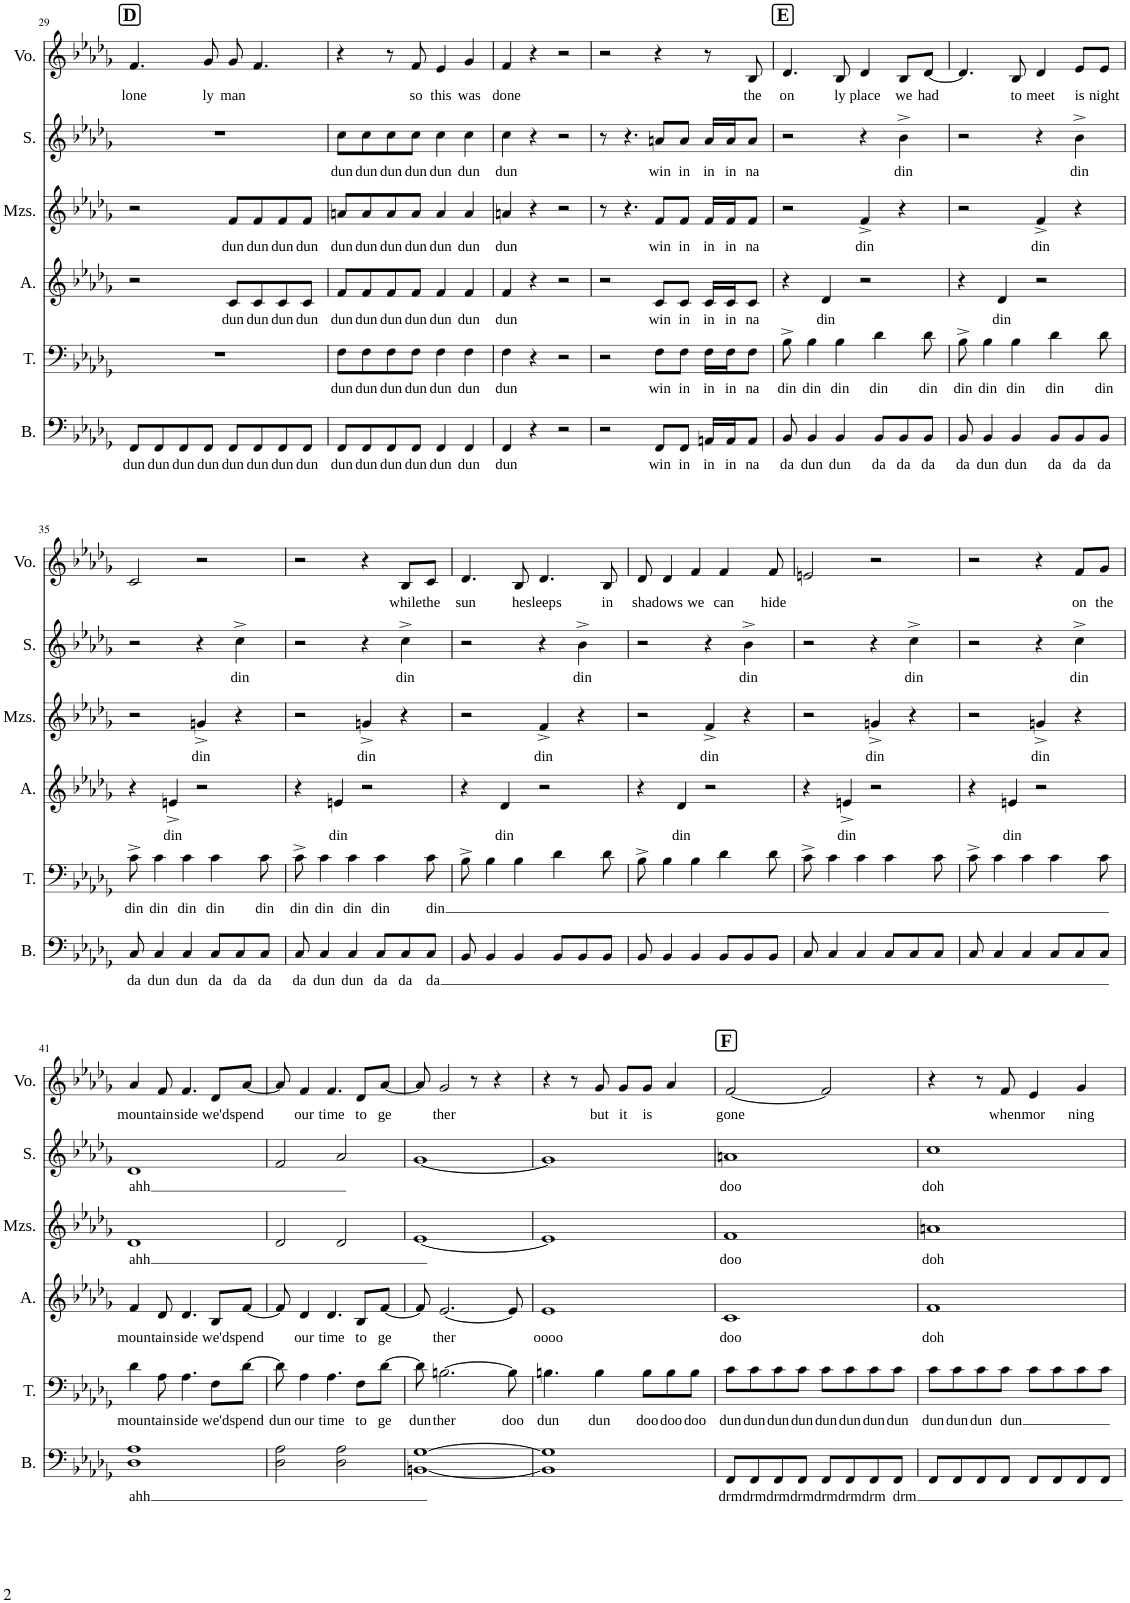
**kern	**text	**kern	**text	**kern	**text	**kern	**text	**kern	**text	**kern	**text
*part6	*part6	*part5	*part5	*part4	*part4	*part3	*part3	*part2	*part2	*part1	*part1
*staff6	*staff6	*staff5	*staff5	*staff4	*staff4	*staff3	*staff3	*staff2	*staff2	*staff1	*staff1
*I"Bass	*	*I"Tenor	*	*I"Alto	*	*I"Mezzosoprano	*	*I"Soprano	*	*I"Voice	*
*I'B.	*	*I'T.	*	*I'A.	*	*I'Mzs.	*	*I'S.	*	*I'Vo.	*
!!LO:PB:g=z
*clefF4	*	*clefF4	*	*clefG2	*	*clefG2	*	*clefG2	*	*clefG2	*
*k[b-e-a-d-g-]	*	*k[b-e-a-d-g-]	*	*k[b-e-a-d-g-]	*	*k[b-e-a-d-g-]	*	*k[b-e-a-d-g-]	*	*k[b-e-a-d-g-]	*
*M4/4	*	*M4/4	*	*M4/4	*	*M4/4	*	*M4/4	*	*M4/4	*
=29	=29	=29	=29	=29	=29	=29	=29	=29	=29	=29	=29
!	!	!	!	!	!	!	!	!	!	!LO:TX:a:B:t=D	!
!	!LO:LY:b	!	!	!	!	!	!	!	!	!	!LO:LY:b
8FF/L	dun	1r	.	2r	.	2r	.	1r	.	4.f/	lone
!	!LO:LY:b	!	!	!	!	!	!	!	!	!	!
8FF/	dun	.	.	.	.	.	.	.	.	.	.
!	!LO:LY:b	!	!	!	!	!	!	!	!	!	!
8FF/	dun	.	.	.	.	.	.	.	.	.	.
!	!LO:LY:b	!	!	!	!	!	!	!	!	!	!LO:LY:b
8FF/J	dun	.	.	.	.	.	.	.	.	8g-/	ly
!	!LO:LY:b	!	!	!	!LO:LY:b	!	!LO:LY:b	!	!	!	!LO:LY:b
8FF/L	dun	.	.	8c/L	dun	8f/L	dun	.	.	8g-/	man
!	!LO:LY:b	!	!	!	!LO:LY:b	!	!LO:LY:b	!	!	!	!
8FF/	dun	.	.	8c/	dun	8f/	dun	.	.	4.f/	.
!	!LO:LY:b	!	!	!	!LO:LY:b	!	!LO:LY:b	!	!	!	!
8FF/	dun	.	.	8c/	dun	8f/	dun	.	.	.	.
!	!LO:LY:b	!	!	!	!LO:LY:b	!	!LO:LY:b	!	!	!	!
8FF/J	dun	.	.	8c/J	dun	8f/J	dun	.	.	.	.
=30	=30	=30	=30	=30	=30	=30	=30	=30	=30	=30	=30
!	!LO:LY:b	!	!LO:LY:b	!	!LO:LY:b	!	!LO:LY:b	!	!LO:LY:b	!	!
8FF/L	dun	8F\L	dun	8f/L	dun	8an/L	dun	8cc\L	dun	4r	.
!	!LO:LY:b	!	!LO:LY:b	!	!LO:LY:b	!	!LO:LY:b	!	!LO:LY:b	!	!
8FF/	dun	8F\	dun	8f/	dun	8a/	dun	8cc\	dun	.	.
!	!LO:LY:b	!	!LO:LY:b	!	!LO:LY:b	!	!LO:LY:b	!	!LO:LY:b	!	!
8FF/	dun	8F\	dun	8f/	dun	8a/	dun	8cc\	dun	8r	.
!	!LO:LY:b	!	!LO:LY:b	!	!LO:LY:b	!	!LO:LY:b	!	!LO:LY:b	!	!LO:LY:b
8FF/J	dun	8F\J	dun	8f/J	dun	8a/J	dun	8cc\J	dun	8f/	so
!	!LO:LY:b	!	!LO:LY:b	!	!LO:LY:b	!	!LO:LY:b	!	!LO:LY:b	!	!LO:LY:b
4FF/	dun	4F\	dun	4f/	dun	4a/	dun	4cc\	dun	4e-/	this
!	!LO:LY:b	!	!LO:LY:b	!	!LO:LY:b	!	!LO:LY:b	!	!LO:LY:b	!	!LO:LY:b
4FF/	dun	4F\	dun	4f/	dun	4a/	dun	4cc\	dun	4g-/	was
=31	=31	=31	=31	=31	=31	=31	=31	=31	=31	=31	=31
!	!LO:LY:b	!	!LO:LY:b	!	!LO:LY:b	!	!LO:LY:b	!	!LO:LY:b	!	!LO:LY:b
4FF/	dun	4F\	dun	4f/	dun	4an/	dun	4cc\	dun	4f/	done
4r	.	4r	.	4r	.	4r	.	4r	.	4r	.
2r	.	2r	.	2r	.	2r	.	2r	.	2r	.
=32	=32	=32	=32	=32	=32	=32	=32	=32	=32	=32	=32
2r	.	2r	.	2r	.	8r	.	8r	.	2r	.
.	.	.	.	.	.	4.r	.	4.r	.	.	.
!	!LO:LY:b	!	!LO:LY:b	!	!LO:LY:b	!	!LO:LY:b	!	!LO:LY:b	!	!
8FF/L	win	8F\L	win	8c/L	win	8f/L	win	8an/L	win	4r	.
!	!LO:LY:b	!	!LO:LY:b	!	!LO:LY:b	!	!LO:LY:b	!	!LO:LY:b	!	!
8FF/J	in	8F\J	in	8c/J	in	8f/J	in	8a/J	in	.	.
!	!LO:LY:b	!	!LO:LY:b	!	!LO:LY:b	!	!LO:LY:b	!	!LO:LY:b	!	!
16AAn/LL	in	16F\LL	in	16c/LL	in	16f/LL	in	16a/LL	in	8r	.
!	!LO:LY:b	!	!LO:LY:b	!	!LO:LY:b	!	!LO:LY:b	!	!LO:LY:b	!	!
16AA/J	in	16F\J	in	16c/J	in	16f/J	in	16a/J	in	.	.
!	!LO:LY:b	!	!LO:LY:b	!	!LO:LY:b	!	!LO:LY:b	!	!LO:LY:b	!	!LO:LY:b
8AA/J	na	8F\J	na	8c/J	na	8f/J	na	8a/J	na	8B-/	the
=33	=33	=33	=33	=33	=33	=33	=33	=33	=33	=33	=33
!	!	!	!	!	!	!	!	!	!	!LO:TX:a:B:t=E	!
!	!LO:LY:b	!	!LO:LY:b	!	!	!	!	!	!	!	!LO:LY:b
8BB-/	da	8B-^\	din	4r	.	2r	.	2r	.	4.d-/	on
!	!LO:LY:b	!	!LO:LY:b	!	!	!	!	!	!	!	!
4BB-/	dun	4B-\	din	.	.	.	.	.	.	.	.
!	!	!	!	!	!LO:LY:b	!	!	!	!	!	!
.	.	.	.	4d-/	din	.	.	.	.	.	.
!	!LO:LY:b	!	!LO:LY:b	!	!	!	!	!	!	!	!LO:LY:b
4BB-/	dun	4B-\	din	.	.	.	.	.	.	8B-/	ly
!	!	!	!	!	!	!	!LO:LY:b	!	!	!	!LO:LY:b
.	.	.	.	2r	.	4f^/	din	4r	.	4d-/	place
!	!LO:LY:b	!	!LO:LY:b	!	!	!	!	!	!	!	!
8BB-/L	da	4d-\	din	.	.	.	.	.	.	.	.
!	!LO:LY:b	!	!	!	!	!	!	!	!LO:LY:b	!	!LO:LY:b
8BB-/	da	.	.	.	.	4r	.	4b-^\	din	8B-/L	we
!	!LO:LY:b	!	!LO:LY:b	!	!	!	!	!	!	!	!LO:LY:b
8BB-/J	da	8d-\	din	.	.	.	.	.	.	[8d-/J	had
=34	=34	=34	=34	=34	=34	=34	=34	=34	=34	=34	=34
!	!LO:LY:b	!	!LO:LY:b	!	!	!	!	!	!	!	!
8BB-/	da	8B-^\	din	4r	.	2r	.	2r	.	4.d-/]	.
!	!LO:LY:b	!	!LO:LY:b	!	!	!	!	!	!	!	!
4BB-/	dun	4B-\	din	.	.	.	.	.	.	.	.
!	!	!	!	!	!LO:LY:b	!	!	!	!	!	!
.	.	.	.	4d-/	din	.	.	.	.	.	.
!	!LO:LY:b	!	!LO:LY:b	!	!	!	!	!	!	!	!LO:LY:b
4BB-/	dun	4B-\	din	.	.	.	.	.	.	8B-/	to
!	!	!	!	!	!	!	!LO:LY:b	!	!	!	!LO:LY:b
.	.	.	.	2r	.	4f^/	din	4r	.	4d-/	meet
!	!LO:LY:b	!	!LO:LY:b	!	!	!	!	!	!	!	!
8BB-/L	da	4d-\	din	.	.	.	.	.	.	.	.
!	!LO:LY:b	!	!	!	!	!	!	!	!LO:LY:b	!	!LO:LY:b
8BB-/	da	.	.	.	.	4r	.	4b-^\	din	8e-/L	is
!	!LO:LY:b	!	!LO:LY:b	!	!	!	!	!	!	!	!LO:LY:b
8BB-/J	da	8d-\	din	.	.	.	.	.	.	8e-/J	night
!!LO:LB:g=z
=35	=35	=35	=35	=35	=35	=35	=35	=35	=35	=35	=35
!	!LO:LY:b	!	!LO:LY:b	!	!	!	!	!	!	!	!
8C/	da	8c^\	din	4r	.	2r	.	2r	.	2c/	.
!	!LO:LY:b	!	!LO:LY:b	!	!	!	!	!	!	!	!
4C/	dun	4c\	din	.	.	.	.	.	.	.	.
!	!	!	!	!	!LO:LY:b	!	!	!	!	!	!
.	.	.	.	4en^/	din	.	.	.	.	.	.
!	!LO:LY:b	!	!LO:LY:b	!	!	!	!	!	!	!	!
4C/	dun	4c\	din	.	.	.	.	.	.	.	.
!	!	!	!	!	!	!	!LO:LY:b	!	!	!	!
.	.	.	.	2r	.	4gn^/	din	4r	.	2r	.
!	!LO:LY:b	!	!LO:LY:b	!	!	!	!	!	!	!	!
8C/L	da	4c\	din	.	.	.	.	.	.	.	.
!	!LO:LY:b	!	!	!	!	!	!	!	!LO:LY:b	!	!
8C/	da	.	.	.	.	4r	.	4cc^\	din	.	.
!	!LO:LY:b	!	!LO:LY:b	!	!	!	!	!	!	!	!
8C/J	da	8c\	din	.	.	.	.	.	.	.	.
=36	=36	=36	=36	=36	=36	=36	=36	=36	=36	=36	=36
!	!LO:LY:b	!	!LO:LY:b	!	!	!	!	!	!	!	!
8C/	da	8c^\	din	4r	.	2r	.	2r	.	2r	.
!	!LO:LY:b	!	!LO:LY:b	!	!	!	!	!	!	!	!
4C/	dun	4c\	din	.	.	.	.	.	.	.	.
!	!	!	!	!	!LO:LY:b	!	!	!	!	!	!
.	.	.	.	4en/	din	.	.	.	.	.	.
!	!LO:LY:b	!	!LO:LY:b	!	!	!	!	!	!	!	!
4C/	dun	4c\	din	.	.	.	.	.	.	.	.
!	!	!	!	!	!	!	!LO:LY:b	!	!	!	!
.	.	.	.	2r	.	4gn^/	din	4r	.	4r	.
!	!LO:LY:b	!	!LO:LY:b	!	!	!	!	!	!	!	!
8C/L	da	4c\	din	.	.	.	.	.	.	.	.
!	!LO:LY:b	!	!	!	!	!	!	!	!LO:LY:b	!	!LO:LY:b
8C/	da	.	.	.	.	4r	.	4cc^\	din	8B-/L	while
!	!LO:LY:b	!	!LO:LY:b	!	!	!	!	!	!	!	!LO:LY:b
8C/J	da	8c\	din	.	.	.	.	.	.	8c/J	the
=37	=37	=37	=37	=37	=37	=37	=37	=37	=37	=37	=37
!	!	!	!	!	!	!	!	!	!	!	!LO:LY:b
8BB-/	.	8B-^\	.	4r	.	2r	.	2r	.	4.d-/	sun
4BB-/	.	4B-\	.	.	.	.	.	.	.	.	.
!	!	!	!	!	!LO:LY:b	!	!	!	!	!	!
.	.	.	.	4d-/	din	.	.	.	.	.	.
!	!	!	!	!	!	!	!	!	!	!	!LO:LY:b
4BB-/	.	4B-\	.	.	.	.	.	.	.	8B-/	he
!	!	!	!	!	!	!	!LO:LY:b	!	!	!	!LO:LY:b
.	.	.	.	2r	.	4f^/	din	4r	.	4.d-/	sleeps
8BB-/L	.	4d-\	.	.	.	.	.	.	.	.	.
!	!	!	!	!	!	!	!	!	!LO:LY:b	!	!
8BB-/	.	.	.	.	.	4r	.	4b-^\	din	.	.
!	!	!	!	!	!	!	!	!	!	!	!LO:LY:b
8BB-/J	.	8d-\	.	.	.	.	.	.	.	8B-/	in
=38	=38	=38	=38	=38	=38	=38	=38	=38	=38	=38	=38
!	!	!	!	!	!	!	!	!	!	!	!LO:LY:b
8BB-/	.	8B-^\	.	4r	.	2r	.	2r	.	8d-/	sha
!	!	!	!	!	!	!	!	!	!	!	!LO:LY:b
4BB-/	.	4B-\	.	.	.	.	.	.	.	4d-/	dows
!	!	!	!	!	!LO:LY:b	!	!	!	!	!	!
.	.	.	.	4d-/	din	.	.	.	.	.	.
!	!	!	!	!	!	!	!	!	!	!	!LO:LY:b
4BB-/	.	4B-\	.	.	.	.	.	.	.	4f/	we
!	!	!	!	!	!	!	!LO:LY:b	!	!	!	!
.	.	.	.	2r	.	4f^/	din	4r	.	.	.
!	!	!	!	!	!	!	!	!	!	!	!LO:LY:b
8BB-/L	.	4d-\	.	.	.	.	.	.	.	4f/	can
!	!	!	!	!	!	!	!	!	!LO:LY:b	!	!
8BB-/	.	.	.	.	.	4r	.	4b-^\	din	.	.
!	!	!	!	!	!	!	!	!	!	!	!LO:LY:b
8BB-/J	.	8d-\	.	.	.	.	.	.	.	8f/	hide
=39	=39	=39	=39	=39	=39	=39	=39	=39	=39	=39	=39
8C/	.	8c^\	.	4r	.	2r	.	2r	.	2en/	.
4C/	.	4c\	.	.	.	.	.	.	.	.	.
!	!	!	!	!	!LO:LY:b	!	!	!	!	!	!
.	.	.	.	4en^/	din	.	.	.	.	.	.
4C/	.	4c\	.	.	.	.	.	.	.	.	.
!	!	!	!	!	!	!	!LO:LY:b	!	!	!	!
.	.	.	.	2r	.	4gn^/	din	4r	.	2r	.
8C/L	.	4c\	.	.	.	.	.	.	.	.	.
!	!	!	!	!	!	!	!	!	!LO:LY:b	!	!
8C/	.	.	.	.	.	4r	.	4cc^\	din	.	.
8C/J	.	8c\	.	.	.	.	.	.	.	.	.
=40	=40	=40	=40	=40	=40	=40	=40	=40	=40	=40	=40
8C/	.	8c^\	.	4r	.	2r	.	2r	.	2r	.
4C/	.	4c\	.	.	.	.	.	.	.	.	.
!	!	!	!	!	!LO:LY:b	!	!	!	!	!	!
.	.	.	.	4en/	din	.	.	.	.	.	.
4C/	.	4c\	.	.	.	.	.	.	.	.	.
!	!	!	!	!	!	!	!LO:LY:b	!	!	!	!
.	.	.	.	2r	.	4gn^/	din	4r	.	4r	.
8C/L	.	4c\	.	.	.	.	.	.	.	.	.
!	!	!	!	!	!	!	!	!	!LO:LY:b	!	!LO:LY:b
8C/	.	.	.	.	.	4r	.	4cc^\	din	8f/L	on
!	!	!	!	!	!	!	!	!	!	!	!LO:LY:b
8C/J	.	8c\	.	.	.	.	.	.	.	8g-/J	the
!!LO:LB:g=z
=41	=41	=41	=41	=41	=41	=41	=41	=41	=41	=41	=41
!	!LO:LY:b	!	!LO:LY:b	!	!LO:LY:b	!	!LO:LY:b	!	!LO:LY:b	!	!LO:LY:b
1D- 1A-	ahh	4d-\	moun	4f/	moun	1d-	ahh	1d-	ahh	4a-/	moun
!	!	!	!LO:LY:b	!	!LO:LY:b	!	!	!	!	!	!LO:LY:b
.	.	8A-\	tain	8d-/	tain	.	.	.	.	8f/	tain
!	!	!	!LO:LY:b	!	!LO:LY:b	!	!	!	!	!	!LO:LY:b
.	.	4.A-\	side	4.d-/	side	.	.	.	.	4.f/	side
!	!	!	!LO:LY:b	!	!LO:LY:b	!	!	!	!	!	!LO:LY:b
.	.	8F\L	we'd	8B-/L	we'd	.	.	.	.	8d-/L	we'd
!	!	!	!LO:LY:b	!	!LO:LY:b	!	!	!	!	!	!LO:LY:b
.	.	[8d-\J	spend	[8f/J	spend	.	.	.	.	[8a-/J	spend
=42	=42	=42	=42	=42	=42	=42	=42	=42	=42	=42	=42
!	!	!	!LO:LY:b	!	!	!	!	!	!	!	!
2D-\ 2A-\	.	8d-\]	dun	8f/]	.	2d-/	.	2f/	.	8a-/]	.
!	!	!	!LO:LY:b	!	!LO:LY:b	!	!	!	!	!	!LO:LY:b
.	.	4A-\	our	4d-/	our	.	.	.	.	4f/	our
!	!	!	!LO:LY:b	!	!LO:LY:b	!	!	!	!	!	!LO:LY:b
.	.	4.A-\	time	4.d-/	time	.	.	.	.	4.f/	time
2D-\ 2A-\	.	.	.	.	.	2d-/	.	2a-/	.	.	.
!	!	!	!LO:LY:b	!	!LO:LY:b	!	!	!	!	!	!LO:LY:b
.	.	8F\L	to	8B-/L	to	.	.	.	.	8d-/L	to
!	!	!	!LO:LY:b	!	!LO:LY:b	!	!	!	!	!	!LO:LY:b
.	.	[8d-\J	ge	[8f/J	ge	.	.	.	.	[8a-/J	ge
=43	=43	=43	=43	=43	=43	=43	=43	=43	=43	=43	=43
!	!	!	!LO:LY:b	!	!	!	!	!	!	!	!
[1BBn [1G-	.	8d-\]	dun	8f/]	.	[1e-	.	[1g-	.	8a-/]	.
!	!	!	!LO:LY:b	!	!LO:LY:b	!	!	!	!	!	!LO:LY:b
.	.	[2.Bn\	ther	[2.e-/	ther	.	.	.	.	2g-/	ther
.	.	.	.	.	.	.	.	.	.	8r	.
.	.	.	.	.	.	.	.	.	.	4r	.
!	!	!	!LO:LY:b	!	!	!	!	!	!	!	!
.	.	8B\]	doo	8e-/]	.	.	.	.	.	.	.
=44	=44	=44	=44	=44	=44	=44	=44	=44	=44	=44	=44
!	!	!	!LO:LY:b	!	!LO:LY:b	!	!	!	!	!	!
1BB] 1G-]	.	4.Bn\	dun	1e-	oooo	1e-]	.	1g-]	.	4r	.
.	.	.	.	.	.	.	.	.	.	8r	.
!	!	!	!LO:LY:b	!	!	!	!	!	!	!	!LO:LY:b
.	.	4B\	dun	.	.	.	.	.	.	8g-/	but
!	!	!	!	!	!	!	!	!	!	!	!LO:LY:b
.	.	.	.	.	.	.	.	.	.	8g-/L	it
!	!	!	!LO:LY:b	!	!	!	!	!	!	!	!LO:LY:b
.	.	8B\L	doo	.	.	.	.	.	.	8g-/J	is
!	!	!	!LO:LY:b	!	!	!	!	!	!	!	!
.	.	8B\	doo	.	.	.	.	.	.	4a-/	.
!	!	!	!LO:LY:b	!	!	!	!	!	!	!	!
.	.	8B\J	doo	.	.	.	.	.	.	.	.
=45	=45	=45	=45	=45	=45	=45	=45	=45	=45	=45	=45
!	!	!	!	!	!	!	!	!	!	!LO:TX:a:B:t=F	!
!	!LO:LY:b	!	!LO:LY:b	!	!LO:LY:b	!	!LO:LY:b	!	!LO:LY:b	!	!LO:LY:b
8FF/L	drm	8c\L	dun	1c	doo	1f	doo	1an	doo	[2f/	gone
!	!LO:LY:b	!	!LO:LY:b	!	!	!	!	!	!	!	!
8FF/	drm	8c\	dun	.	.	.	.	.	.	.	.
!	!LO:LY:b	!	!LO:LY:b	!	!	!	!	!	!	!	!
8FF/	drm	8c\	dun	.	.	.	.	.	.	.	.
!	!LO:LY:b	!	!LO:LY:b	!	!	!	!	!	!	!	!
8FF/J	drm	8c\J	dun	.	.	.	.	.	.	.	.
!	!LO:LY:b	!	!LO:LY:b	!	!	!	!	!	!	!	!
8FF/L	drm	8c\L	dun	.	.	.	.	.	.	2f/]	.
!	!LO:LY:b	!	!LO:LY:b	!	!	!	!	!	!	!	!
8FF/	drm	8c\	dun	.	.	.	.	.	.	.	.
!	!LO:LY:b	!	!LO:LY:b	!	!	!	!	!	!	!	!
8FF/	drm	8c\	dun	.	.	.	.	.	.	.	.
!	!LO:LY:b	!	!LO:LY:b	!	!	!	!	!	!	!	!
8FF/J	drm	8c\J	dun	.	.	.	.	.	.	.	.
=46	=46	=46	=46	=46	=46	=46	=46	=46	=46	=46	=46
!	!	!	!LO:LY:b	!	!LO:LY:b	!	!LO:LY:b	!	!LO:LY:b	!	!
8FF/L	.	8c\L	dun	1f	doh	1an	doh	1cc	doh	4r	.
!	!	!	!LO:LY:b	!	!	!	!	!	!	!	!
8FF/	.	8c\	dun	.	.	.	.	.	.	.	.
!	!	!	!LO:LY:b	!	!	!	!	!	!	!	!
8FF/	.	8c\	dun	.	.	.	.	.	.	8r	.
!	!	!	!LO:LY:b	!	!	!	!	!	!	!	!LO:LY:b
8FF/J	.	8c\J	dun	.	.	.	.	.	.	8f/	when
!	!	!	!	!	!	!	!	!	!	!	!LO:LY:b
8FF/L	.	8c\L	.	.	.	.	.	.	.	4e-/	mor
8FF/	.	8c\	.	.	.	.	.	.	.	.	.
!	!	!	!	!	!	!	!	!	!	!	!LO:LY:b
8FF/	.	8c\	.	.	.	.	.	.	.	4g-/	ning
8FF/J	.	8c\J	.	.	.	.	.	.	.	.	.
=	=	=	=	=	=	=	=	=	=	=	=
*-	*-	*-	*-	*-	*-	*-	*-	*-	*-	*-	*-
